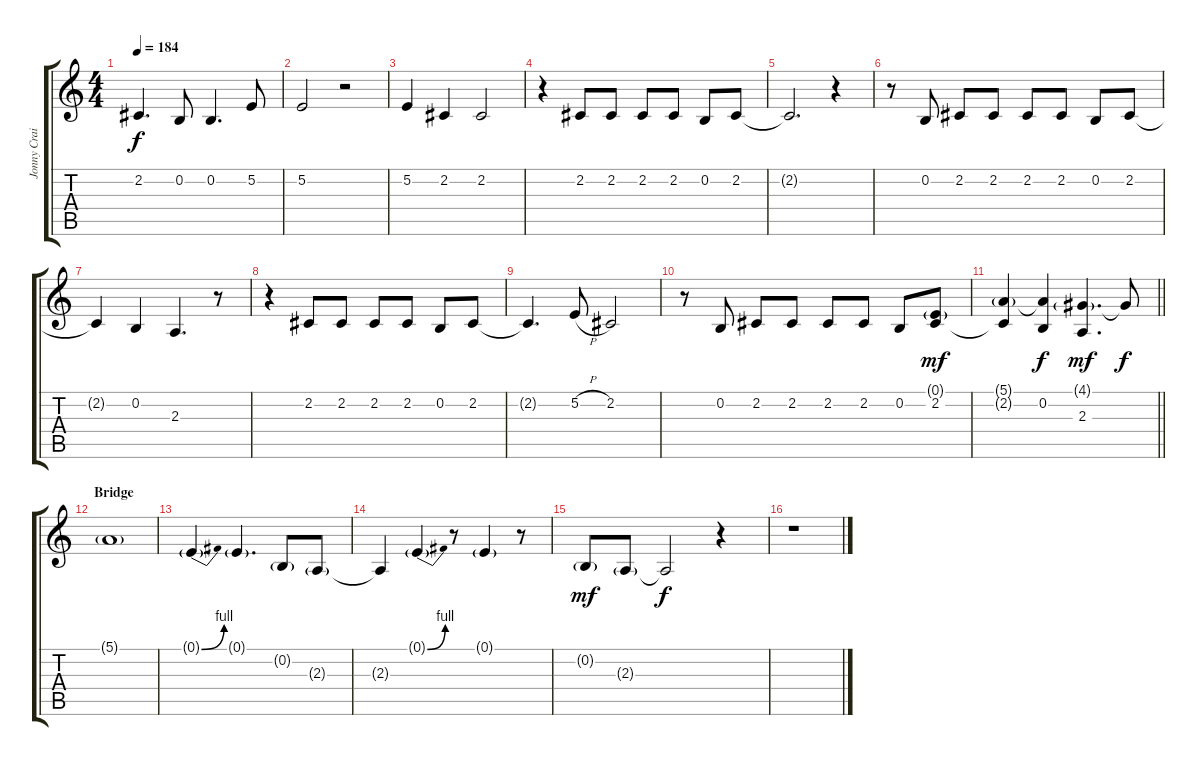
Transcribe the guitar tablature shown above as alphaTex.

\track ("Jonny Craig (Vocals)" "Jonny Crai") {instrument tenorsax}
\staff {score tabs}
\tuning (E4 B3 G3 D3 A2 E2) {hide}
\ts (4 4)
\tempo 184
\clef g2
\ks c
2.2.4{d dy f} 0.2.8 0.2.4{d} 5.2.8 |
5.2.2 r.2 |
5.2.4 2.2.4 2.2.2 |
r.4 2.2.8 2.2.8 2.2.8 2.2.8 0.2.8 2.2.8 |
2.2{t}.2{d} r.4 |
r.8 0.2.8 2.2.8 2.2.8 2.2.8 2.2.8 0.2.8 2.2.8 |
2.2{t}.4 0.2.4 2.3.4{d} r.8 |
r.4 2.2.8 2.2.8 2.2.8 2.2.8 0.2.8 2.2.8 |
2.2{t}.4{d} 5.2{h}.8 2.2.2 |
r.8 0.2.8 2.2.8 2.2.8 2.2.8 2.2.8 0.2.8 (0.1{g} 2.2).8{dy mf} |
\barLineRight lightlight
(5.1{g} 2.2{t}).4 (5.1{t} 0.2).4{dy f} (4.1{g} 2.3).4{d dy mf} 4.1{t}.8{dy f} |
\section ("" "Bridge")
5.1{g}.1 |
0.1{be (bend 0 0 60 4) g}.4{d} 0.1{g}.4{d} 0.2{g}.8 2.3{g}.8 |
2.3{t}.4 0.1{be (bend 0 0 60 4) g}.4 r.8 0.1{g}.4 r.8 |
0.2{g}.8{dy mf} 2.3{g}.8 2.3{t}.2{dy f} r.4 |
r.1
